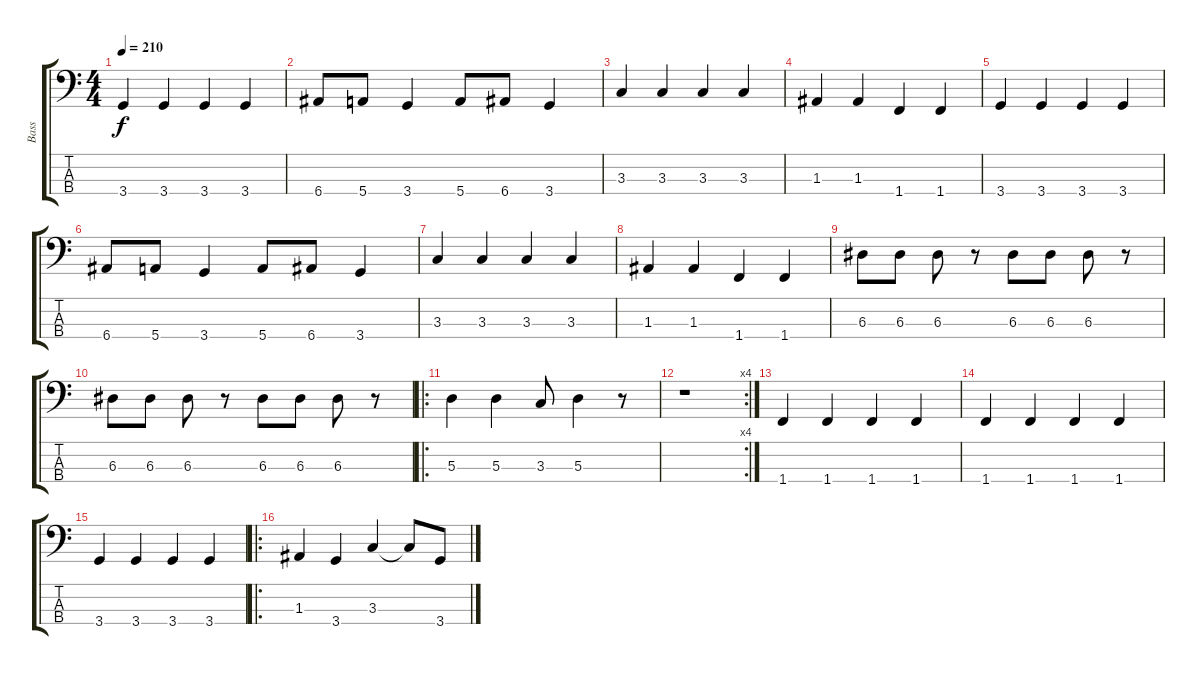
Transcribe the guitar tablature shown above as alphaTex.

\track ("Bass" "Bass") {instrument electricbasspick}
\staff {score tabs}
\tuning (G2 D2 A1 E1) {hide}
\ts (4 4)
\tempo 210
\clef f4
\ks c
3.4.4{dy f} 3.4.4 3.4.4 3.4.4 |
6.4.8 5.4.8 3.4.4 5.4.8 6.4.8 3.4.4 |
3.3.4 3.3.4 3.3.4 3.3.4 |
1.3.4 1.3.4 1.4.4 1.4.4 |
3.4.4 3.4.4 3.4.4 3.4.4 |
6.4.8 5.4.8 3.4.4 5.4.8 6.4.8 3.4.4 |
3.3.4 3.3.4 3.3.4 3.3.4 |
1.3.4 1.3.4 1.4.4 1.4.4 |
6.3.8 6.3.8 6.3.8 r.8 6.3.8 6.3.8 6.3.8 r.8 |
6.3.8 6.3.8 6.3.8 r.8 6.3.8 6.3.8 6.3.8 r.8 |
\ro
5.3.4 5.3.4 3.3.8 5.3.4 r.8 |
\rc 4
r.1 |
1.4.4 1.4.4 1.4.4 1.4.4 |
1.4.4 1.4.4 1.4.4 1.4.4 |
3.4.4 3.4.4 3.4.4 3.4.4 |
\ro
1.3.4 3.4.4 3.3.4 3.3{t}.8 3.4.8
